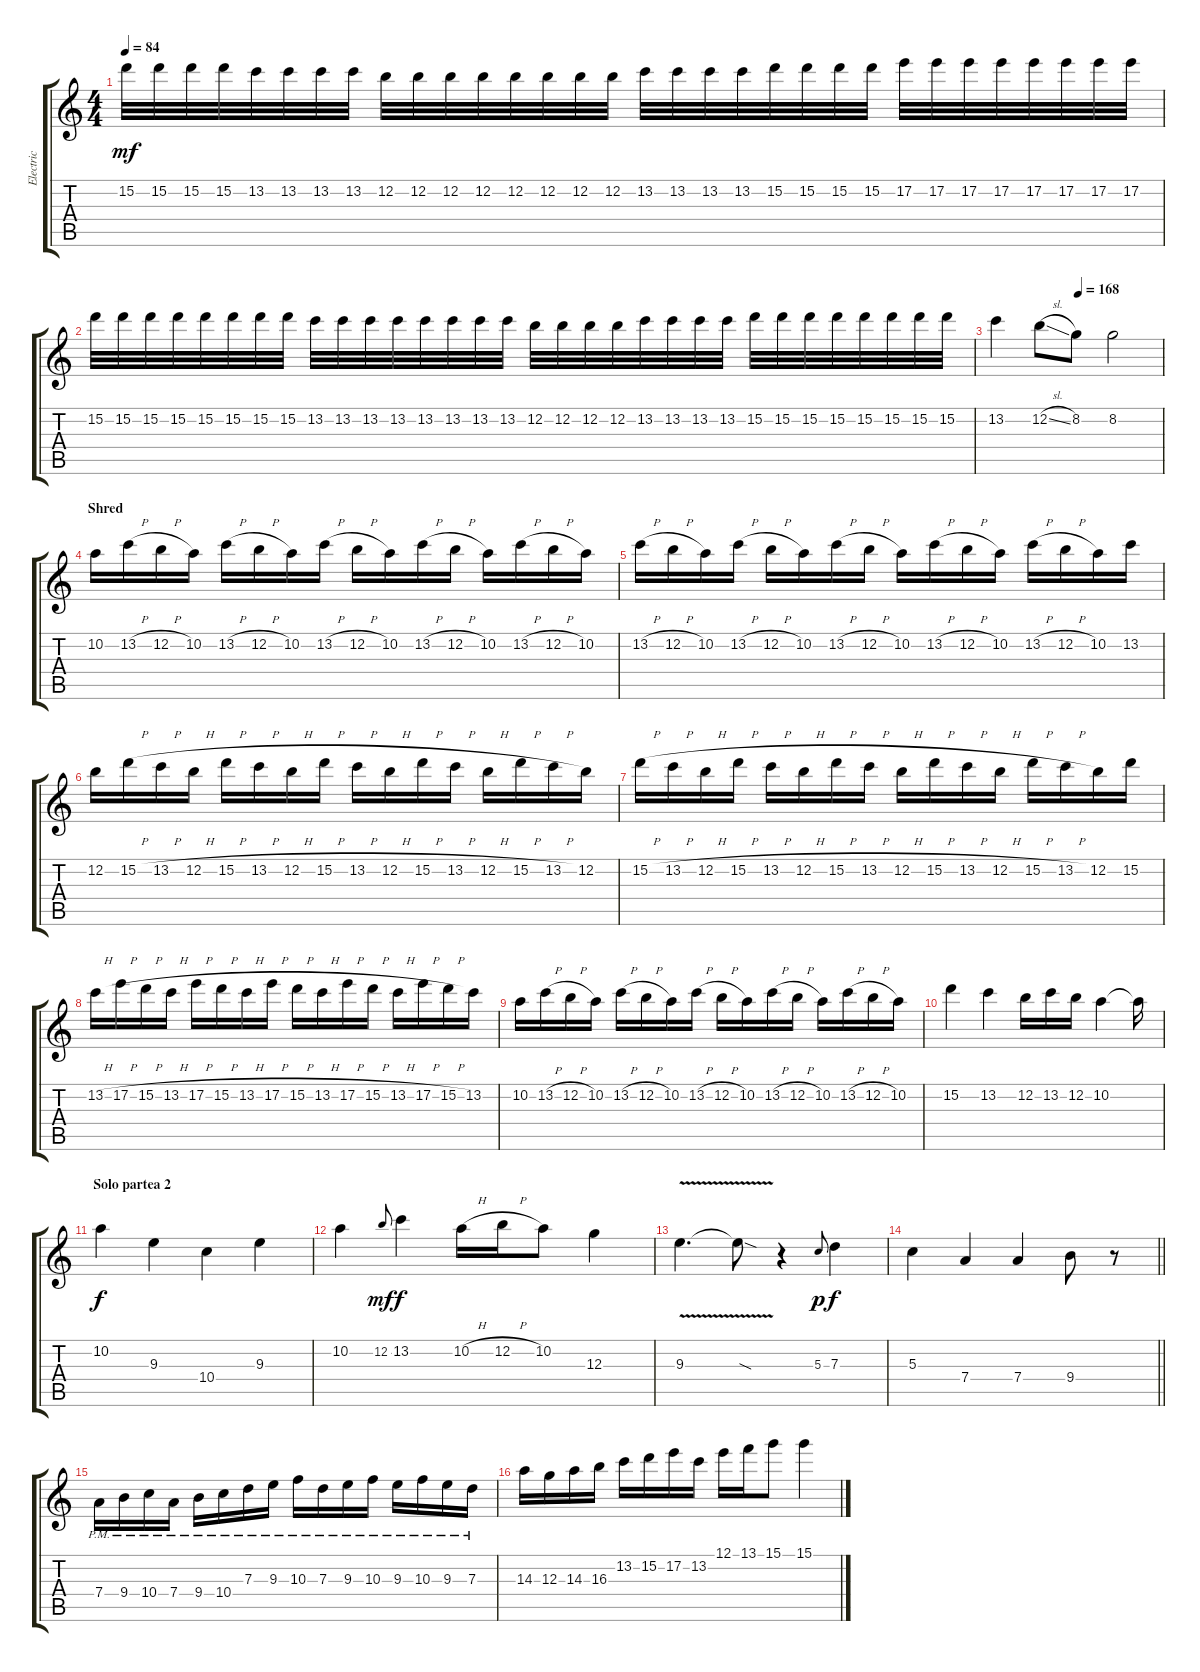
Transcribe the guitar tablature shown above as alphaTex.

\track ("Electric" "Electric") {instrument distortionguitar}
\staff {score tabs}
\tuning (E4 B3 G3 D3 A2 E2) {hide}
\ts (4 4)
\tempo 84
\clef g2
\ks c
15.2.32{dy mf} 15.2.32 15.2.32 15.2.32 13.2.32 13.2.32 13.2.32 13.2.32 12.2.32 12.2.32 12.2.32 12.2.32 12.2.32 12.2.32 12.2.32 12.2.32 13.2.32 13.2.32 13.2.32 13.2.32 15.2.32 15.2.32 15.2.32 15.2.32 17.2.32 17.2.32 17.2.32 17.2.32 17.2.32 17.2.32 17.2.32 17.2.32 |
15.2.32 15.2.32 15.2.32 15.2.32 15.2.32 15.2.32 15.2.32 15.2.32 13.2.32 13.2.32 13.2.32 13.2.32 13.2.32 13.2.32 13.2.32 13.2.32 12.2.32 12.2.32 12.2.32 12.2.32 13.2.32 13.2.32 13.2.32 13.2.32 15.2.32 15.2.32 15.2.32 15.2.32 15.2.32 15.2.32 15.2.32 15.2.32 |
\tempo (168 0.5)
13.2.4 12.2{sl}.8 8.2.8 8.2.2 |
\section ("" "Shred ")
10.2.16 13.2{h}.16 12.2{h}.16 10.2.16 13.2{h}.16 12.2{h}.16 10.2.16 13.2{h}.16 12.2{h}.16 10.2.16 13.2{h}.16 12.2{h}.16 10.2.16 13.2{h}.16 12.2{h}.16 10.2.16 |
13.2{h}.16 12.2{h}.16 10.2.16 13.2{h}.16 12.2{h}.16 10.2.16 13.2{h}.16 12.2{h}.16 10.2.16 13.2{h}.16 12.2{h}.16 10.2.16 13.2{h}.16 12.2{h}.16 10.2.16 13.2.16 |
12.2.16 15.2{h}.16 13.2{h}.16 12.2{h}.16 15.2{h}.16 13.2{h}.16 12.2{h}.16 15.2{h}.16 13.2{h}.16 12.2{h}.16 15.2{h}.16 13.2{h}.16 12.2{h}.16 15.2{h}.16 13.2{h}.16 12.2.16 |
15.2{h}.16 13.2{h}.16 12.2{h}.16 15.2{h}.16 13.2{h}.16 12.2{h}.16 15.2{h}.16 13.2{h}.16 12.2{h}.16 15.2{h}.16 13.2{h}.16 12.2{h}.16 15.2{h}.16 13.2{h}.16 12.2.16 15.2.16 |
13.2{h}.16 17.2{h}.16 15.2{h}.16 13.2{h}.16 17.2{h}.16 15.2{h}.16 13.2{h}.16 17.2{h}.16 15.2{h}.16 13.2{h}.16 17.2{h}.16 15.2{h}.16 13.2{h}.16 17.2{h}.16 15.2{h}.16 13.2.16 |
10.2.16 13.2{h}.16 12.2{h}.16 10.2.16 13.2{h}.16 12.2{h}.16 10.2.16 13.2{h}.16 12.2{h}.16 10.2.16 13.2{h}.16 12.2{h}.16 10.2.16 13.2{h}.16 12.2{h}.16 10.2.16 |
15.2.4 13.2.4 12.2.16 13.2.16 12.2.16 10.2.4 10.2{t}.16 |
\section ("" "Solo partea 2")
10.2.4{dy f} 9.3.4 10.4.4 9.3.4 |
10.2.4 12.2.8{gr onbeat dy mf} 13.2.4{dy f} 10.2{h}.16 12.2{h}.16 10.2.8 12.3.4 |
9.3{v}.4{d} 9.3{v sod t}.8 r.4 5.3.8{gr onbeat dy p} 7.3.4{dy f} |
\barLineRight lightlight
5.3.4 7.4.4 7.4.4 9.4.8 r.8 |
\section ("" "")
7.4{pm}.16 9.4{pm}.16 10.4{pm}.16 7.4{pm}.16 9.4{pm}.16 10.4{pm}.16 7.3{pm}.16 9.3{pm}.16 10.3{pm}.16 7.3{pm}.16 9.3{pm}.16 10.3{pm}.16 9.3{pm}.16 10.3{pm}.16 9.3{pm}.16 7.3{pm}.16 |
14.3.16 12.3.16 14.3.16 16.3.16 13.2.16 15.2.16 17.2.16 13.2.16 12.1.16 13.1.16 15.1.8 15.1.4
